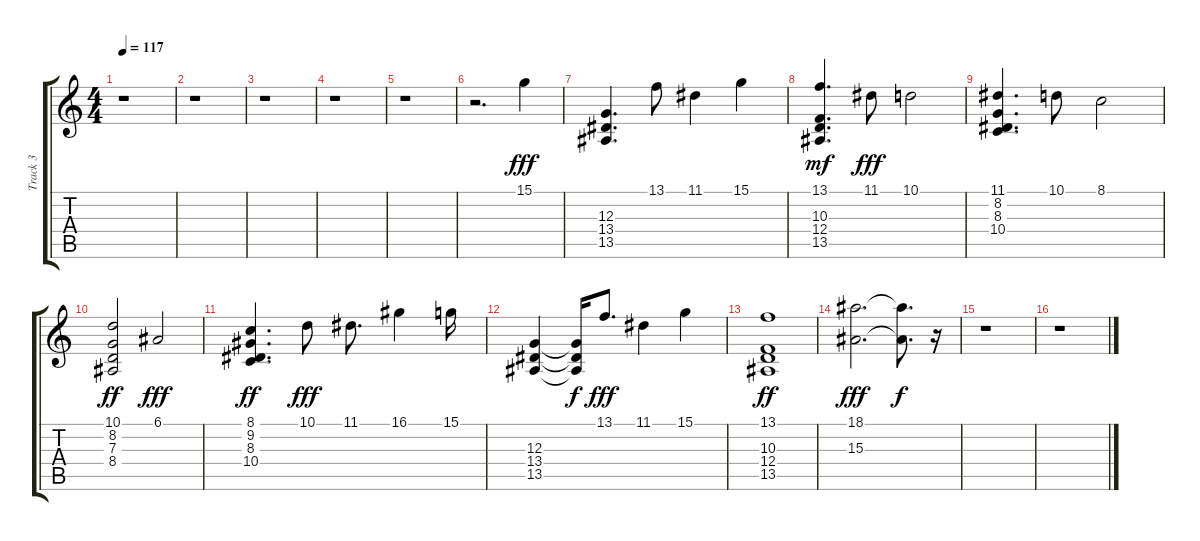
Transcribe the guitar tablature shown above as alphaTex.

\track ("Track 3" "Track 3") {instrument synthstrings1}
\staff {score tabs}
\tuning (E4 B3 G3 D3 A2 E2) {hide}
\ts (4 4)
\tempo 117
\clef g2
\ks c
r.1{dy f} |
r.1 |
r.1 |
r.1 |
r.1 |
r.2{d} 15.1.4{dy fff} |
(12.3 13.4 13.5).4{d} 13.1.8 11.1.4 15.1.4 |
(13.1 10.3 12.4 13.5).4{d dy mf} 11.1.8{dy fff} 10.1.2 |
(11.1 8.2 8.3 10.4).4{d} 10.1.8 8.1.2 |
(10.1 8.2 7.3 8.4).2{dy ff} 6.1.2{dy fff} |
(8.1 9.2 8.3 10.4).4{d dy ff} 10.1.8{dy fff} 11.1.8{d} 16.1.4 15.1.16 |
(12.3 13.4 13.5).4 (12.3{t} 13.4{t} 13.5{t}).16{dy f} 13.1.8{d dy fff} 11.1.4 15.1.4 |
(13.1 10.3 12.4 13.5).1{dy ff} |
(18.1 15.3).2{d dy fff} (18.1{t} 15.3{t}).8{d dy f} r.16 |
r.1 |
r.1
